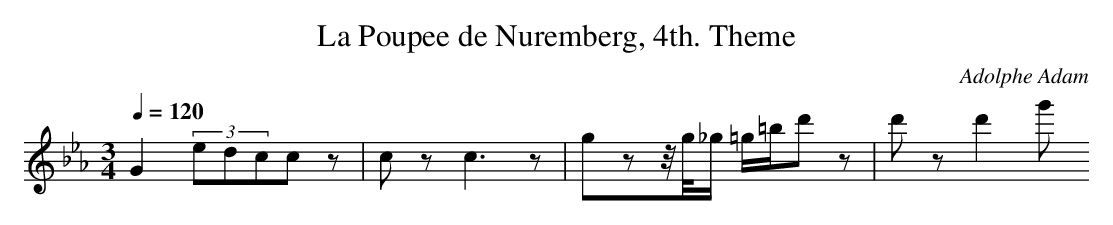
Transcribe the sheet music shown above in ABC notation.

X:1
T: La Poupee de Nuremberg, 4th. Theme
C: Adolphe Adam
M: 3/4
L: 1/16
Q:1/4=120
K:Eb % 3 flats
G4 (3e2d2c2c2z2| \
c2z2c6z2| \
g2z2z/2g/2_g =g=bd'2z2| \
d'2z2d'4g'2
